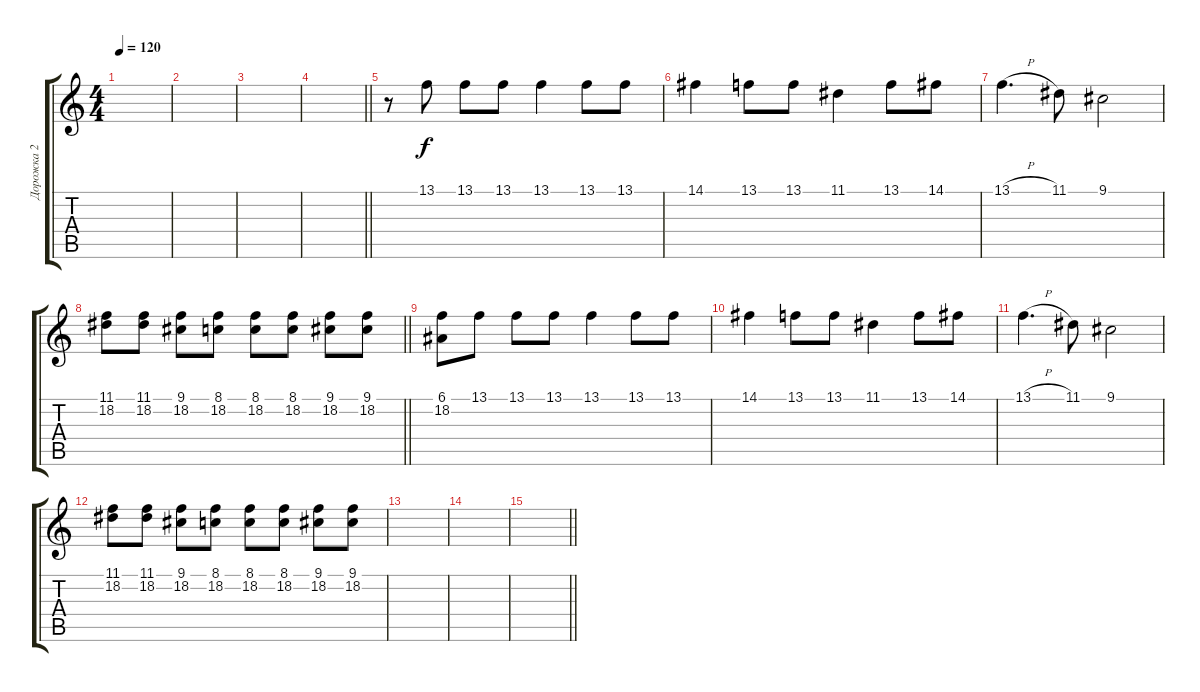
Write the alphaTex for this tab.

\track ("Дорожка 2" "Дорожка 2") {instrument brightacousticpiano}
\staff {score tabs}
\tuning (E4 B3 G3 D3 A2 E2) {hide}
\ts (4 4)
\tempo 120
\clef g2
\ks c
|
|
|
\barLineRight lightlight
|
r.8 13.1.8 13.1.8 13.1.8 13.1.4 13.1.8 13.1.8 |
14.1.4 13.1.8 13.1.8 11.1.4 13.1.8 14.1.8 |
13.1{h}.4{d volume 16 instrument acousticgrandpiano} 11.1.8 9.1.2 |
\barLineRight lightlight
(11.1 18.2).8 (11.1 18.2).8 (9.1 18.2).8 (8.1 18.2).8 (8.1 18.2).8 (8.1 18.2).8 (9.1 18.2).8 (9.1 18.2).8 |
(6.1 18.2).8 13.1.8 13.1.8 13.1.8 13.1.4 13.1.8 13.1.8 |
14.1.4 13.1.8 13.1.8 11.1.4 13.1.8 14.1.8 |
13.1{h}.4{d volume 16 instrument acousticgrandpiano} 11.1.8 9.1.2 |
(11.1 18.2).8 (11.1 18.2).8 (9.1 18.2).8 (8.1 18.2).8 (8.1 18.2).8 (8.1 18.2).8 (9.1 18.2).8 (9.1 18.2).8 |
|
|
\barLineRight lightlight
